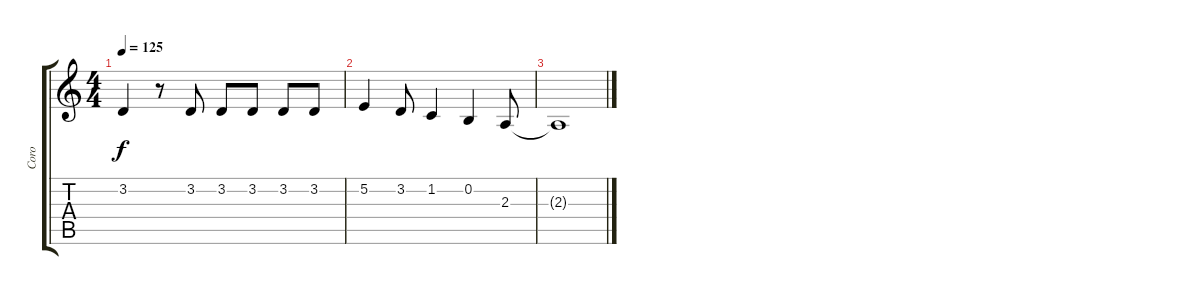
\track ("Coro" "Coro") {instrument choiraahs}
\staff {score tabs}
\tuning (E4 B3 G3 D3 A2 E2) {hide}
\ts (4 4)
\tempo 125
\clef g2
\ks c
3.2.4{dy f} r.8 3.2.8 3.2.8 3.2.8 3.2.8 3.2.8 |
5.2.4 3.2.8 1.2.4 0.2.4 2.3.8 |
2.3{t}.1
